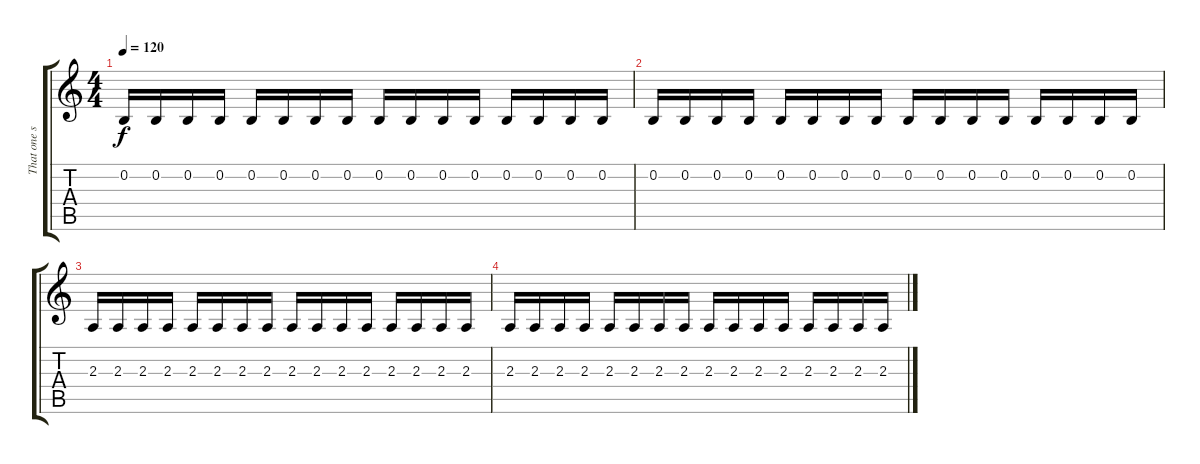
\track ("That one sound..." "That one s") {instrument percussiveorgan}
\staff {score tabs}
\tuning (E4 B3 G3 D3 A2 E2) {hide}
\ts (4 4)
\tempo 120
\clef g2
\ks c
0.2.16{dy f} 0.2.16 0.2.16 0.2.16 0.2.16 0.2.16 0.2.16 0.2.16 0.2.16 0.2.16 0.2.16 0.2.16 0.2.16 0.2.16 0.2.16 0.2.16 |
0.2.16 0.2.16 0.2.16 0.2.16 0.2.16 0.2.16 0.2.16 0.2.16 0.2.16 0.2.16 0.2.16 0.2.16 0.2.16 0.2.16 0.2.16 0.2.16 |
2.3.16 2.3.16 2.3.16 2.3.16 2.3.16 2.3.16 2.3.16 2.3.16 2.3.16 2.3.16 2.3.16 2.3.16 2.3.16 2.3.16 2.3.16 2.3.16 |
2.3.16 2.3.16 2.3.16 2.3.16 2.3.16 2.3.16 2.3.16 2.3.16 2.3.16 2.3.16 2.3.16 2.3.16 2.3.16 2.3.16 2.3.16 2.3.16
